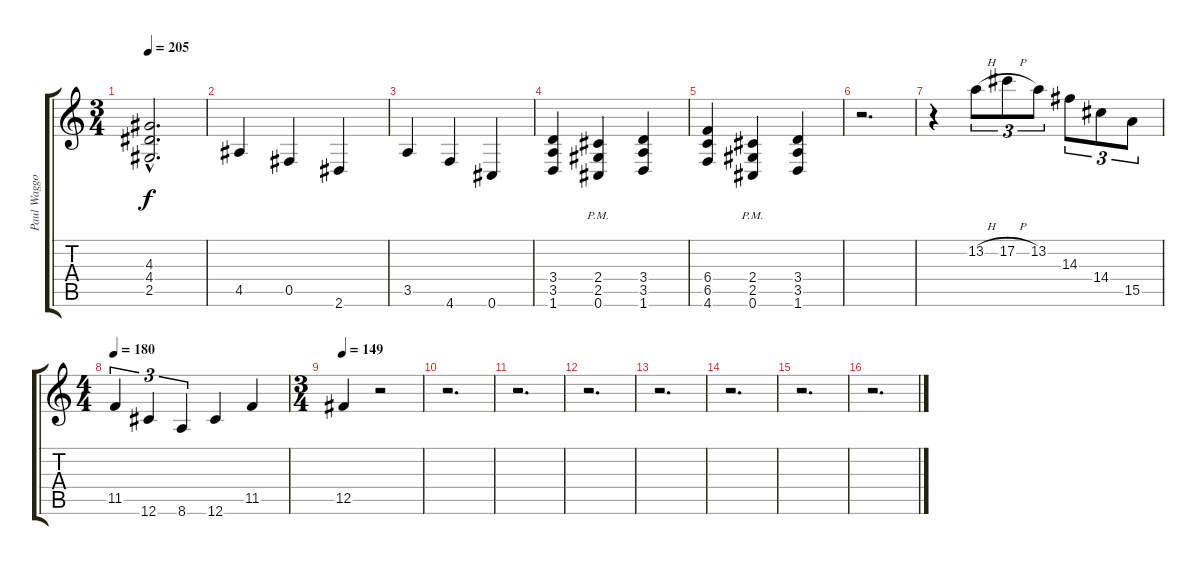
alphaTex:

\track ("Paul Waggoner Rhythm Gtr." "Paul Waggo") {instrument distortionguitar}
\staff {score tabs}
\tuning (Db4 Ab3 E3 B2 Gb2 Db2) {hide}
\ts (3 4)
\tempo 205
\clef g2
\ks c
(4.3{hac} 4.4{hac} 2.5{hac}).2{d dy f} |
4.5.4 0.5.4 2.6.4 |
3.5.4 4.6.4 0.6.4 |
(3.4 3.5 1.6).4 (2.4{pm} 2.5{pm} 0.6{pm}).4 (3.4 3.5 1.6).4 |
(6.4 6.5 4.6).4 (2.4{pm} 2.5{pm} 0.6{pm}).4 (3.4 3.5 1.6).4 |
r.2{d} |
r.4 13.2{h}.8{tu (3 2)} 17.2{h}.8{tu (3 2)} 13.2.8{tu (3 2)} 14.3.8{tu (3 2)} 14.4.8{tu (3 2)} 15.5.8{tu (3 2)} |
\ts (4 4)
\tempo 180
11.5.4{tu (3 2)} 12.6.4{tu (3 2)} 8.6.4{tu (3 2)} 12.6.4 11.5.4 |
\ts (3 4)
\tempo 149
12.5.4 r.2 |
r.2{d} |
r.2{d} |
r.2{d} |
r.2{d} |
r.2{d} |
r.2{d} |
r.2{d}
